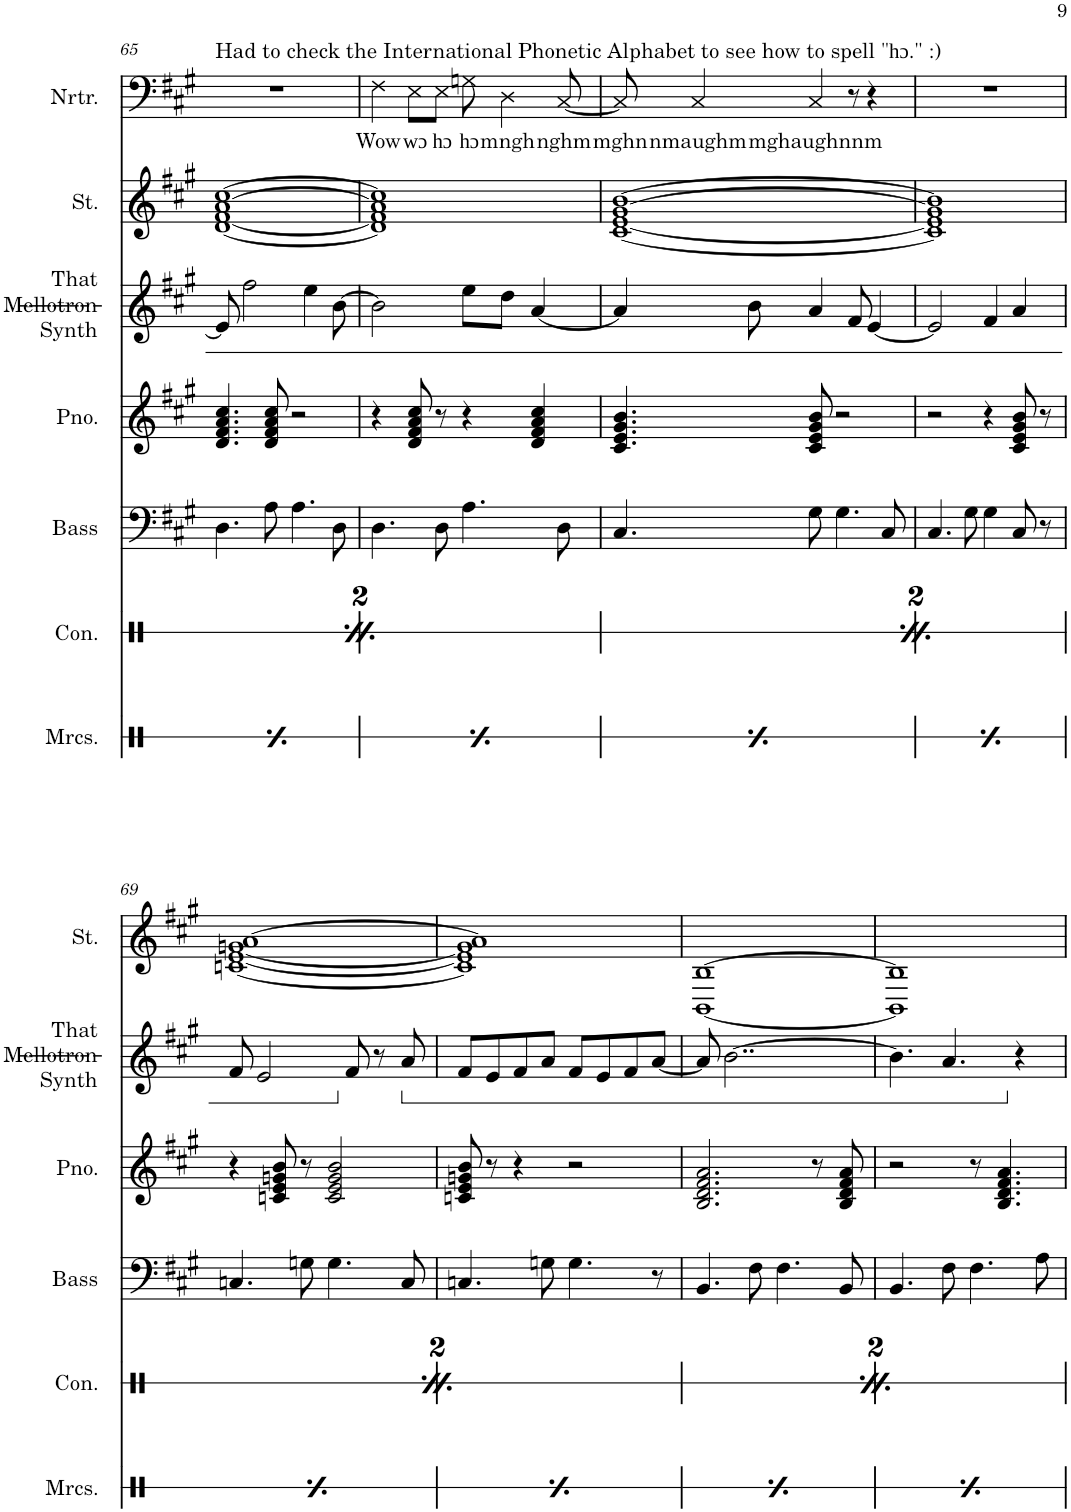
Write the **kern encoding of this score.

**kern	**dynam	**kern	**dynam	**kern	**kern	**kern	**kern	**kern	**text
*part7	*part7	*part6	*part6	*part5	*part4	*part3	*part2	*part1	*part1
*staff7	*staff7	*staff6	*staff6	*staff5	*staff4	*staff3	*staff2	*staff1	*staff1
*I"Those Maracas	*	*I"Congas	*	*I"Acoustic Bass	*I"Piano	*I"That M̵e̵l̵l̵o̵t̵r̵o̵n̵ Synth	*I"Strings	*I"Narrator	*
*I'Mrcs.	*	*I'Con.	*	*I'Bass	*I'Pno.	*I'That M̵e̵l̵l̵o̵t̵r̵o̵n̵ Synth	*I'St.	*I'Nrtr.	*
!!LO:PB:g=z
*clefX	*	*clefX	*	*clefF4	*clefG2	*clefG2	*clefG2	*clefF4	*
*	*	*	*	*Trd7c12	*	*	*	*	*
*k[]	*	*k[]	*	*k[f#c#g#]	*k[f#c#g#]	*k[f#c#g#]	*k[f#c#g#]	*k[f#c#g#]	*
*M4/4	*	*M4/4	*	*M4/4	*M4/4	*M4/4	*M4/4	*M4/4	*
=65	=65	=65	=65	=65	=65	=65	=65	=65	=65
!	!	!	!	!	!	!	!	!LO:TX:a:t=Had to check the International Phonetic Alphabet to see how to spell "	!
!	!	!	!	!	!	!	!	!LO:TX:a:t=hɔ	!
!	!	!	!	!	!	!	!	!LO:TX:a:t=." &colon;)	!
!	!	!LO:TX:a:t=Drums/maracas repeat for entire song, and would be hidden if MS4 wasn't MS4.	!	!	!	!	!	!	!
!	!LO:DY:b	!	!LO:DY:b	!	!	!	!	!	!
8Re^\L	mp	4Re/	mp	4.D\	4.d/ 4.f#/ 4.a/ 4.cc#/	8e/]	[1d [1f# [1a [1cc#	1r	.
8Re\	.	.	.	.	.	2ff#\	.	.	.
8Re^\	.	4Rd/	.	.	.	.	.	.	.
8Re\J	.	.	.	8A\	8d/ 8f#/ 8a/ 8cc#/	.	.	.	.
8Re^\L	.	8Rf/L	.	4.A\	2r	.	.	.	.
8Re\	.	8Rd/J	.	.	.	4ee\	.	.	.
8Re^\	.	8r	.	.	.	.	.	.	.
8Re\J	.	8Re/	.	8D\	.	[8b\	.	.	.
=66	=66	=66	=66	=66	=66	=66	=66	=66	=66
!	!LO:DY:b	!	!	!	!	!	!	!	!LO:LY:b
8Re^\L	mp	8Rf/L	.	4.D\	4r	2b\]	1d] 1f#] 1a] 1cc#]	4F#\	Wow
8Re\	.	8Rd/J	.	.	.	.	.	.	.
!	!	!	!	!	!	!	!	!	!LO:LY:b
8Re^\	.	8r	.	.	8d/ 8f#/ 8a/ 8cc#/	.	.	8E\L	wɔ
!	!	!	!	!	!	!	!	!	!LO:LY:b
8Re\J	.	8Re/	.	8D\	8r	.	.	8E\J	hɔ
!	!	!	!	!	!	!	!	!	!LO:LY:b
8Re^\L	.	8r	.	4.A\	4r	8ee\L	.	8Gn\	hɔ
!	!	!	!	!	!	!	!	!	!LO:LY:b
8Re\	.	8Re/L	.	.	.	8dd\J	.	4D\	mngh
8Re^\	.	8Rf/J	.	.	4d/ 4f#/ 4a/ 4cc#/	[4a/	.	.	.
!	!	!	!	!	!	!	!	!	!LO:LY:b
8Re\J	.	8r	.	8D\	.	.	.	[8C#/	nghm
=67	=67	=67	=67	=67	=67	=67	=67	=67	=67
!	!	!LO:TX:a:t=Drums/maracas repeat for entire song, and would be hidden if MS4 wasn't MS4.	!	!	!	!	!	!	!
!	!LO:DY:b	!	!LO:DY:b	!	!	!	!	!	!LO:LY:b
8Re^\L	mp	4Re/	mp	4.C#/	4.c#/ 4.e/ 4.g#/ 4.b/	4a/]	[1c# [1e [1g# [1b	8C#/]	mghn
!	!	!	!	!	!	!	!	!	!LO:LY:b
8Re\	.	.	.	.	.	.	.	4C#/	nmaughm
8Re^\	.	4Rd/	.	.	.	8b\	.	.	.
!	!	!	!	!	!	!	!	!	!LO:LY:b
8Re\J	.	.	.	8G#\	8c#/ 8e/ 8g#/ 8b/	4a/	.	4C#/	-mghaughnnm
8Re^\L	.	8Rf/L	.	4.G#\	2r	.	.	.	.
8Re\	.	8Rd/J	.	.	.	8f#/	.	8r	.
8Re^\	.	8r	.	.	.	[4e/	.	4r	.
8Re\J	.	8Re/	.	8C#/	.	.	.	.	.
=68	=68	=68	=68	=68	=68	=68	=68	=68	=68
!	!LO:DY:b	!	!	!	!	!	!	!	!
8Re^\L	mp	8Rf/L	.	4.C#/	2r	2e/]	1c#] 1e] 1g#] 1b]	1r	.
8Re\	.	8Rd/J	.	.	.	.	.	.	.
8Re^\	.	8r	.	.	.	.	.	.	.
8Re\J	.	8Re/	.	8G#\	.	.	.	.	.
8Re^\L	.	8r	.	4G#\	4r	4f#/	.	.	.
8Re\	.	8Re/L	.	.	.	.	.	.	.
8Re^\	.	8Rf/J	.	8C#/	8c#/ 8e/ 8g#/ 8b/	4a/	.	.	.
8Re\J	.	8r	.	8r	8r	.	.	.	.
!!LO:LB:g=z
=69	=69	=69	=69	=69	=69	=69	=69	=69	=69
!	!	!LO:TX:a:t=Drums/maracas repeat for entire song, and would be hidden if MS4 wasn't MS4.	!	!	!	!	!	!	!
!	!LO:DY:b	!	!LO:DY:b	!	!	!	!	!	!
8Re^\L	mp	4Re/	mp	4.Cn/	4r	8f#/	[1cn [1e [1gn [1a	1r	.
8Re\	.	.	.	.	.	2e/	.	.	.
8Re^\	.	4Rd/	.	.	8cn/ 8e/ 8gn/ 8b/	.	.	.	.
8Re\J	.	.	.	8Gn\	8r	.	.	.	.
8Re^\L	.	8Rf/L	.	4.G\	2c/ 2e/ 2g/ 2b/	.	.	.	.
8Re\	.	8Rd/J	.	.	.	8f#/	.	.	.
8Re^\	.	8r	.	.	.	8r	.	.	.
*	*	*	*	*	*	*ped	*	*	*
8Re\J	.	8Re/	.	8C/	.	8a/	.	.	.
=70	=70	=70	=70	=70	=70	=70	=70	=70	=70
!	!LO:DY:b	!	!	!	!	!	!	!	!
8Re^\L	mp	8Rf/L	.	4.Cn/	8cn/ 8e/ 8gn/ 8b/	8f#/L	1c] 1e] 1g] 1a]	1r	.
8Re\	.	8Rd/J	.	.	8r	8e/	.	.	.
8Re^\	.	8r	.	.	4r	8f#/	.	.	.
8Re\J	.	8Re/	.	8Gn\	.	8a/J	.	.	.
8Re^\L	.	8r	.	4.G\	2r	8f#/L	.	.	.
8Re\	.	8Re/L	.	.	.	8e/	.	.	.
8Re^\	.	8Rf/J	.	.	.	8f#/	.	.	.
8Re\J	.	8r	.	8r	.	[8a/J	.	.	.
=71	=71	=71	=71	=71	=71	=71	=71	=71	=71
!	!	!LO:TX:a:t=Drums/maracas repeat for entire song, and would be hidden if MS4 wasn't MS4.	!	!	!	!	!	!	!
!	!LO:DY:b	!	!LO:DY:b	!	!	!	!	!	!
8Re^\L	mp	4Re/	mp	4.BB/	2.B/ 2.d/ 2.f#/ 2.a/	8a/]	[1BB [1B	1r	.
8Re\	.	.	.	.	.	[2..b\	.	.	.
8Re^\	.	4Rd/	.	.	.	.	.	.	.
8Re\J	.	.	.	8F#\	.	.	.	.	.
8Re^\L	.	8Rf/L	.	4.F#\	.	.	.	.	.
8Re\	.	8Rd/J	.	.	.	.	.	.	.
8Re^\	.	8r	.	.	8r	.	.	.	.
8Re\J	.	8Re/	.	8BB/	8B/ 8d/ 8f#/ 8a/	.	.	.	.
=72	=72	=72	=72	=72	=72	=72	=72	=72	=72
!	!LO:DY:b	!	!	!	!	!	!	!	!
8Re^\L	mp	8Rf/L	.	4.BB/	2r	4.b\]	1BB] 1B]	1r	.
8Re\	.	8Rd/J	.	.	.	.	.	.	.
8Re^\	.	8r	.	.	.	.	.	.	.
8Re\J	.	8Re/	.	8F#\	.	4.a/	.	.	.
8Re^\L	.	8r	.	4.F#\	8r	.	.	.	.
8Re\	.	8Re/L	.	.	4.B/ 4.d/ 4.f#/ 4.a/	.	.	.	.
*	*	*	*	*	*	*Xped	*	*	*
8Re^\	.	8Rf/J	.	.	.	4r	.	.	.
8Re\J	.	8r	.	8A\	.	.	.	.	.
=	=	=	=	=	=	=	=	=	=
*-	*-	*-	*-	*-	*-	*-	*-	*-	*-
